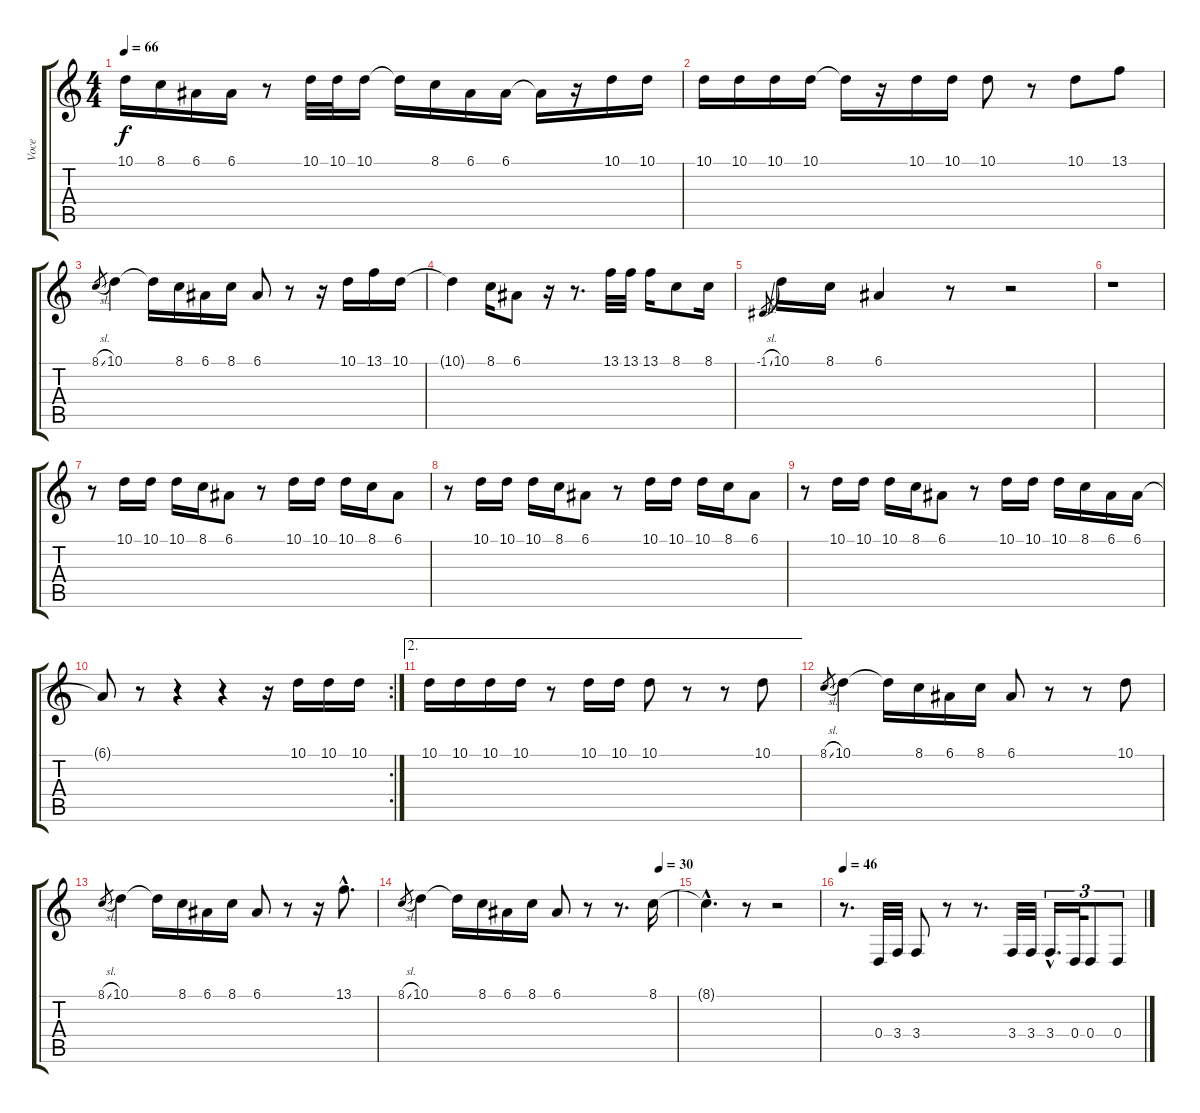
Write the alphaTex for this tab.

\track ("Voce" "Voce") {instrument lead6voice}
\staff {score tabs}
\tuning (E4 B3 G3 D3 A2 E2) {hide}
\ts (4 4)
\tempo 66
\clef g2
\ks c
10.1{t}.16{dy f} 8.1.16 6.1.16 6.1.16 r.8 10.1.32 10.1.32 10.1.16 10.1{t}.16 8.1.16 6.1.16 6.1.16 6.1{t}.16 r.16 10.1.16 10.1.16 |
10.1.16 10.1.16 10.1.16 10.1.16 10.1{t}.16 r.16 10.1.16 10.1.16 10.1.8 r.8 10.1.8 13.1.8 |
8.1{sl}.8{gr} 10.1.4 10.1{t}.16 8.1.16 6.1.16 8.1.16 6.1.8 r.8 r.16 10.1.16 13.1.16 10.1.16 |
10.1{t}.4 8.1.16 6.1.8 r.16 r.8{d} 13.1.32 13.1.32 13.1.16 8.1.8 8.1.16 |
-1.1{sl}.8{gr} 10.1.16 8.1.16 6.1.4 r.8 r.2 |
r.1 |
r.8 10.1.16 10.1.16 10.1.16 8.1.16 6.1.8 r.8 10.1.16 10.1.16 10.1.16 8.1.16 6.1.8 |
r.8 10.1.16 10.1.16 10.1.16 8.1.16 6.1.8 r.8 10.1.16 10.1.16 10.1.16 8.1.16 6.1.8 |
r.8 10.1.16 10.1.16 10.1.16 8.1.16 6.1.8 r.8 10.1.16 10.1.16 10.1.16 8.1.16 6.1.16 6.1.16 |
\rc 2
6.1{t}.8 r.8 r.4 r.4 r.16 10.1.16 10.1.16 10.1.16 |
\ae 2
10.1.16 10.1.16 10.1.16 10.1.16 r.8 10.1.16 10.1.16 10.1.8 r.8 r.8 10.1.8 |
8.1{sl}.8{gr} 10.1.4 10.1{t}.16 8.1.16 6.1.16 8.1.16 6.1.8 r.8 r.8 10.1.8 |
8.1{sl}.8{gr} 10.1.4 10.1{t}.16 8.1.16 6.1.16 8.1.16 6.1.8 r.8 r.16 13.1{hac}.8{d} |
\tempo (30 0.9375)
8.1{sl}.8{gr} 10.1.4 10.1{t}.16 8.1.16 6.1.16 8.1.16 6.1.8 r.8 r.8{d} 8.1.16 |
8.1{hac t}.4{d} r.8 r.2 |
\tempo 46
r.8{d} 0.4.32 3.4.32 3.4.8 r.8 r.8{d} 3.4.32 3.4.32 3.4{hac}.16{d tu (3 2)} 0.4.32{tu (3 2)} 0.4.8{tu (3 2)} 0.4.8{tu (3 2)}
